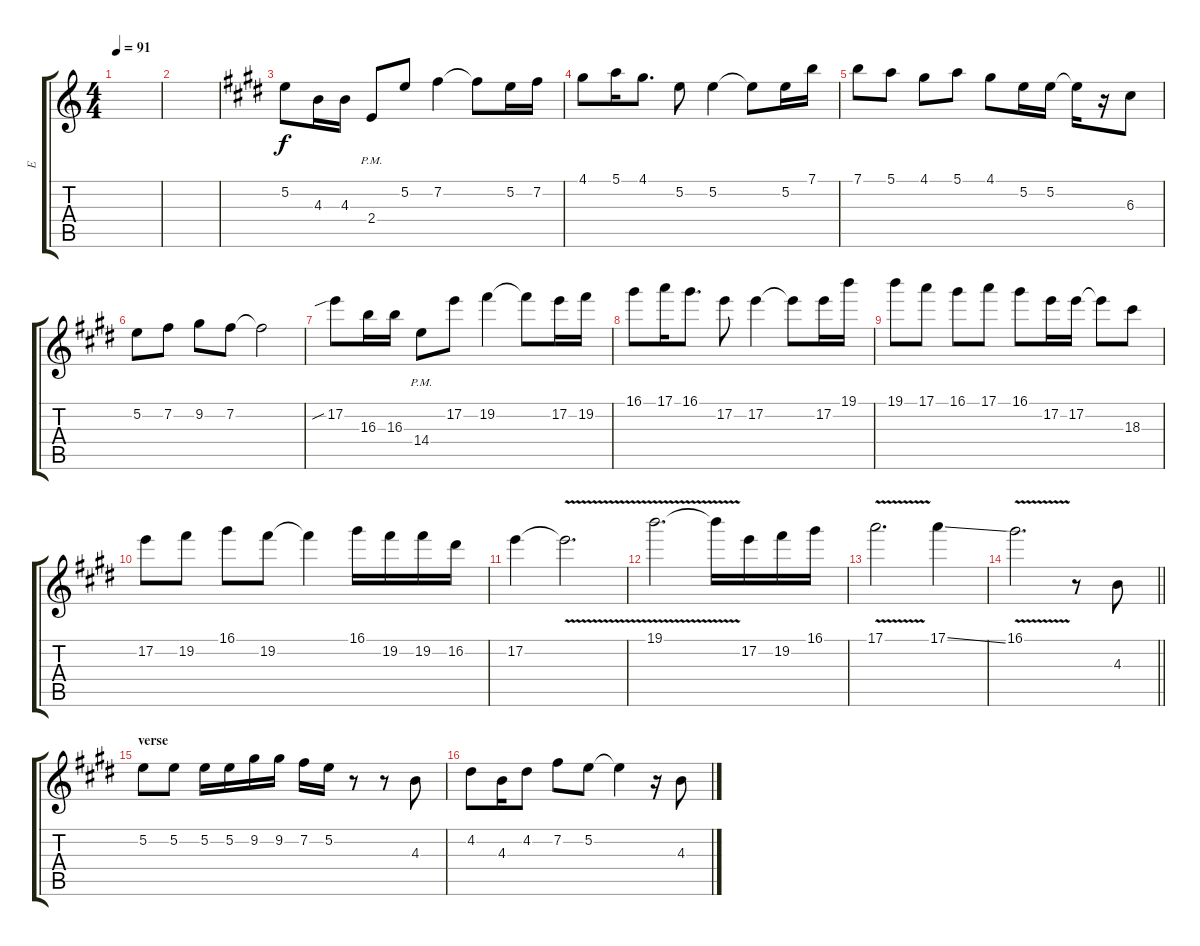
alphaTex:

\track ("E" "E") {instrument distortionguitar}
\staff {score tabs}
\tuning (E4 B3 G3 D3 A2 E2) {hide}
\ts (4 4)
\tempo 91
\clef g2
\ks c
|
|
\ks e
5.2.8 4.3.16 4.3.16 2.4{pm}.8 5.2.8 7.2.4 7.2{t}.8 5.2.16 7.2.16 |
\ks c#minor
4.1.8 5.1.16 4.1.8{d} 5.2.8 5.2.4 5.2{t}.8 5.2.16 7.1.16 |
7.1.8 5.1.8 4.1.8 5.1.8 4.1.8 5.2.16 5.2.16 5.2{t}.16 r.16 6.3.8 |
5.2.8 7.2.8 9.2.8 7.2.8 7.2{t}.2 |
\ks e
17.2{sib}.8 16.3.16 16.3.16 14.4{pm}.8 17.2.8 19.2.4 19.2{t}.8 17.2.16 19.2.16 |
\ks c#minor
16.1.8 17.1.16 16.1.8{d} 17.2.8 17.2.4 17.2{t}.8 17.2.16 19.1.16 |
19.1.8 17.1.8 16.1.8 17.1.8 16.1.8 17.2.16 17.2.16 17.2{t}.8 18.3.8 |
17.2.8 19.2.8 16.1.8 19.2.8 19.2{t}.4 16.1.16 19.2.16 19.2.16 16.2.16 |
\ks e
17.2.4 17.2{v t}.2{d} |
\ks c#minor
19.1{v}.2{d} 19.1{t}.16 17.2.16 19.2.16 16.1.16 |
\ks e
17.1{v}.2{d} 17.1{ss}.4 |
\barLineRight lightlight
\ks c#minor
16.1{v}.2{d} r.8 4.3.8 |
\section ("" "verse")
\ks e
5.2.8 5.2.8 5.2.16 5.2.16 9.2.16 9.2.16 7.2.16 5.2.16 r.8 r.8 4.3.8 |
\ks c#minor
4.2.8 4.3.16 4.2.8 7.2.8 5.2.8 5.2{t}.4 r.16 4.3.8
